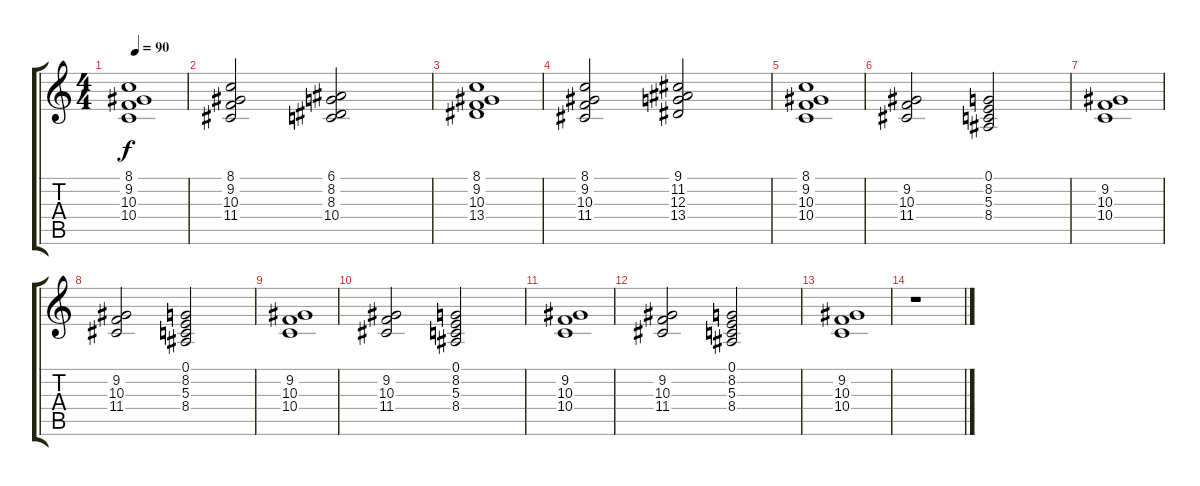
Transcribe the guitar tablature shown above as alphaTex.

\track "" {instrument pad2warm}
\staff {score tabs}
\tuning (E4 B3 G3 D3 A2 E2) {hide}
\ts (4 4)
\tempo 90
\clef g2
\ks c
(8.1 9.2 10.3 10.4).1{dy f} |
(8.1 9.2 10.3 11.4).2 (6.1 8.2 8.3 10.4).2 |
(8.1 9.2 10.3 13.4).1 |
(8.1 9.2 10.3 11.4).2 (9.1 11.2 12.3 13.4).2 |
(8.1 9.2 10.3 10.4).1 |
(9.2 10.3 11.4).2 (0.1 8.2 5.3 8.4).2 |
(9.2 10.3 10.4).1 |
(9.2 10.3 11.4).2 (0.1 8.2 5.3 8.4).2 |
(9.2 10.3 10.4).1 |
(9.2 10.3 11.4).2 (0.1 8.2 5.3 8.4).2 |
(9.2 10.3 10.4).1 |
(9.2 10.3 11.4).2 (0.1 8.2 5.3 8.4).2 |
(9.2 10.3 10.4).1 |
r.1
